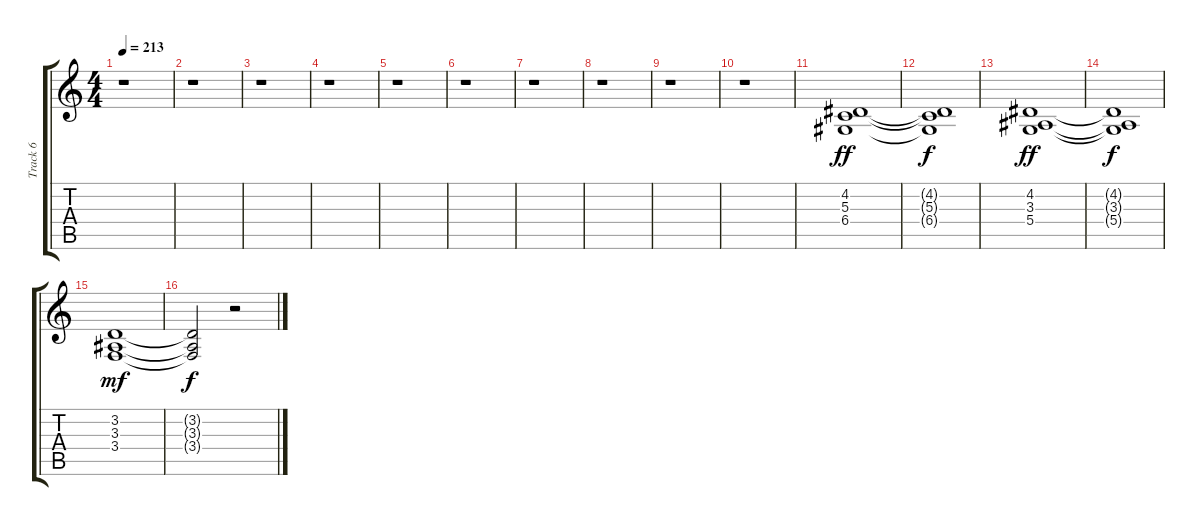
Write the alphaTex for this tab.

\track ("Track 6" "Track 6") {instrument voiceoohs}
\staff {score tabs}
\tuning (E4 B3 G3 D3 A2 E2) {hide}
\ts (4 4)
\tempo 213
\clef g2
\ks c
r.1{dy ff} |
r.1 |
r.1 |
r.1 |
r.1 |
r.1 |
r.1 |
r.1 |
r.1 |
r.1 |
(4.2 5.3 6.4).1 |
(4.2{t} 5.3{t} 6.4{t}).1{dy f} |
(4.2 3.3 5.4).1{dy ff} |
(4.2{t} 3.3{t} 5.4{t}).1{dy f} |
(3.2 3.3 3.4).1{dy mf} |
(3.2{t} 3.3{t} 3.4{t}).2{dy f} r.2
